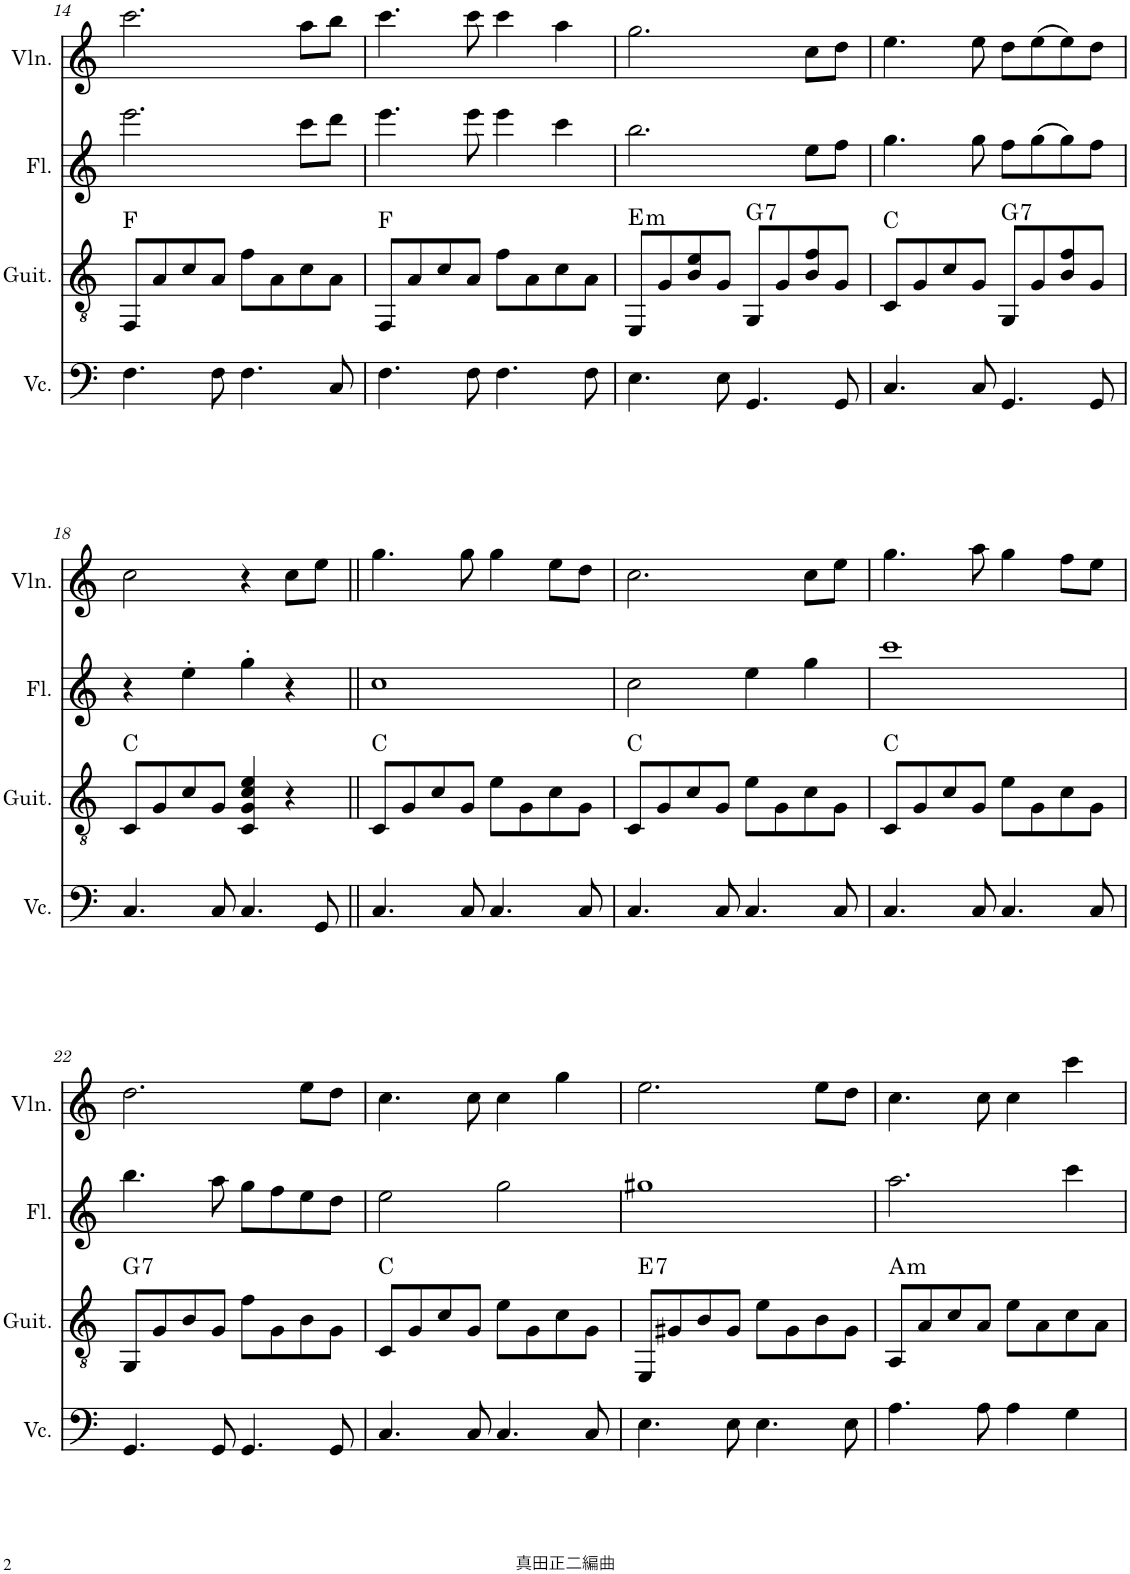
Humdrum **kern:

**kern	**kern	**harte	**kern	**kern
*part4	*part3	*part3	*part2	*part1
*staff4	*staff3	*	*staff2	*staff1
*I"チェロ	*I"クラシックギター	*	*I"フルート	*I"ヴァイオリン
!!LO:PB:g=z
*clefF4	*clefGv2	*	*clefG2	*clefG2
*k[]	*k[]	*	*k[]	*k[]
*M4/4	*M4/4	*	*M4/4	*M4/4
=14	=14	=14	=14	=14
4.F\	8FF/L	F:maj	2.eee\	2.ccc\
.	8A/	.	.	.
.	8c/	.	.	.
8F\	8A/J	.	.	.
4.F\	8f\L	.	.	.
.	8A\	.	.	.
.	8c\	.	8ccc\L	8aa\L
8C/	8A\J	.	8ddd\J	8bb\J
=15	=15	=15	=15	=15
4.F\	8FF/L	F:maj	4.eee\	4.ccc\
.	8A/	.	.	.
.	8c/	.	.	.
8F\	8A/J	.	8eee\	8ccc\
4.F\	8f\L	.	4eee\	4ccc\
.	8A\	.	.	.
.	8c\	.	4ccc\	4aa\
8F\	8A\J	.	.	.
=16	=16	=16	=16	=16
!	!	!LO:H:kt=m	!	!
4.E\	8EE/L	E:min	2.bb\	2.gg\
.	8G/	.	.	.
.	8B/ 8e/	.	.	.
8E\	8G/J	.	.	.
!	!	!LO:H:kt=7	!	!
4.GG/	8GG/L	G:7	.	.
.	8G/	.	.	.
.	8B/ 8f/	.	8ee\L	8cc\L
8GG/	8G/J	.	8ff\J	8dd\J
=17	=17	=17	=17	=17
4.C/	8C/L	C:maj	4.gg\	4.ee\
.	8G/	.	.	.
.	8c/	.	.	.
8C/	8G/J	.	8gg\	8ee\
!	!	!LO:H:kt=7	!	!
4.GG/	8GG/L	G:7	8ff\L	8dd\L
.	8G/	.	(8gg\	(8ee\
.	8B/ 8f/	.	8gg\)	8ee\)
8GG/	8G/J	.	8ff\J	8dd\J
!!LO:LB:g=z
=18	=18	=18	=18	=18
4.C/	8C/L	C:maj	4r	2cc\
.	8G/	.	.	.
.	8c/	.	4ee'\	.
8C/	8G/J	.	.	.
4.C/	4C/ 4G/ 4c/ 4e/	.	4gg'\	4r
.	4r	.	4r	8cc\L
8GG/	.	.	.	8ee\J
=19||	=19||	=19||	=19||	=19||
4.C/	8C/L	C:maj	1cc	4.gg\
.	8G/	.	.	.
.	8c/	.	.	.
8C/	8G/J	.	.	8gg\
4.C/	8e\L	.	.	4gg\
.	8G\	.	.	.
.	8c\	.	.	8ee\L
8C/	8G\J	.	.	8dd\J
=20	=20	=20	=20	=20
4.C/	8C/L	C:maj	2cc\	2.cc\
.	8G/	.	.	.
.	8c/	.	.	.
8C/	8G/J	.	.	.
4.C/	8e\L	.	4ee\	.
.	8G\	.	.	.
.	8c\	.	4gg\	8cc\L
8C/	8G\J	.	.	8ee\J
=21	=21	=21	=21	=21
4.C/	8C/L	C:maj	1ccc	4.gg\
.	8G/	.	.	.
.	8c/	.	.	.
8C/	8G/J	.	.	8aa\
4.C/	8e\L	.	.	4gg\
.	8G\	.	.	.
.	8c\	.	.	8ff\L
8C/	8G\J	.	.	8ee\J
!!LO:LB:g=z
=22	=22	=22	=22	=22
!	!	!LO:H:kt=7	!	!
4.GG/	8GG/L	G:7	4.bb\	2.dd\
.	8G/	.	.	.
.	8B/	.	.	.
8GG/	8G/J	.	8aa\	.
4.GG/	8f\L	.	8gg\L	.
.	8G\	.	8ff\	.
.	8B\	.	8ee\	8ee\L
8GG/	8G\J	.	8dd\J	8dd\J
=23	=23	=23	=23	=23
4.C/	8C/L	C:maj	2ee\	4.cc\
.	8G/	.	.	.
.	8c/	.	.	.
8C/	8G/J	.	.	8cc\
4.C/	8e\L	.	2gg\	4cc\
.	8G\	.	.	.
.	8c\	.	.	4gg\
8C/	8G\J	.	.	.
=24	=24	=24	=24	=24
!	!	!LO:H:kt=7	!	!
4.E\	8EE/L	E:7	1gg#X	2.ee\
.	8G#X/	.	.	.
.	8B/	.	.	.
8E\	8G#/J	.	.	.
4.E\	8e\L	.	.	.
.	8G#\	.	.	.
.	8B\	.	.	8ee\L
8E\	8G#\J	.	.	8dd\J
=25	=25	=25	=25	=25
!	!	!LO:H:kt=m	!	!
4.A\	8AA/L	A:min	2.aa\	4.cc\
.	8A/	.	.	.
.	8c/	.	.	.
8A\	8A/J	.	.	8cc\
4A\	8e\L	.	.	4cc\
.	8A\	.	.	.
4G\	8c\	.	4ccc\	4ccc\
.	8A\J	.	.	.
=	=	=	=	=
*-	*-	*-	*-	*-
